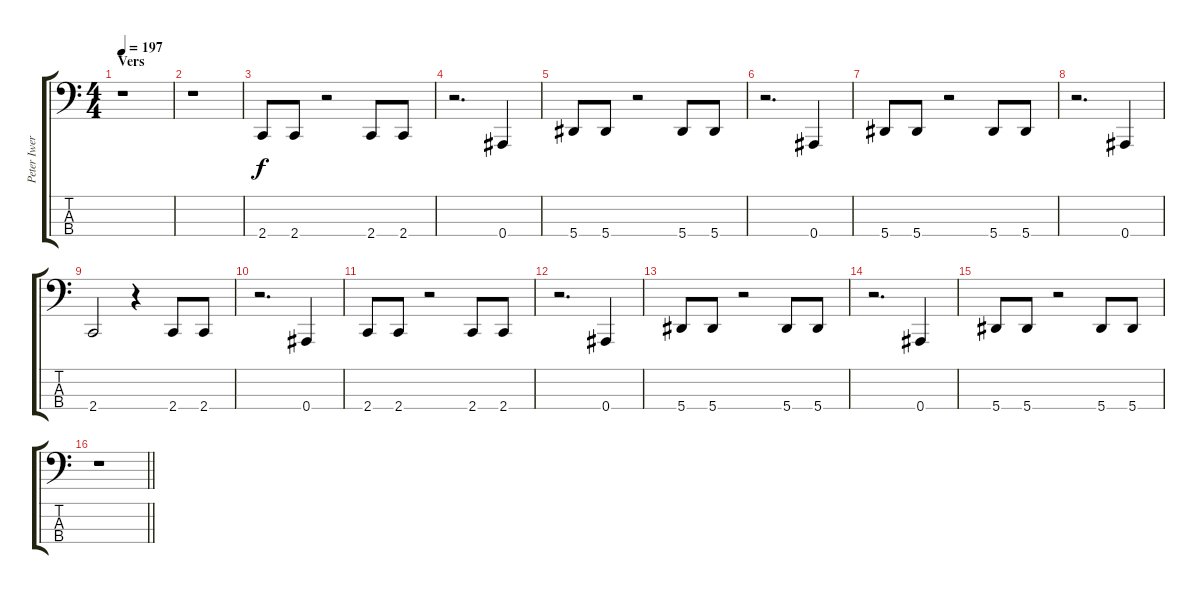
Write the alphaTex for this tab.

\track ("Peter Iwers" "Peter Iwer") {instrument electricbassfinger}
\staff {score tabs}
\tuning (Eb2 Bb1 F1 Bb0) {hide}
\ts (4 4)
\section ("" "Vers")
\tempo 197
\clef f4
\ks c
r.1{dy f} |
r.1 |
2.4.8 2.4.8 r.2 2.4.8 2.4.8 |
r.2{d} 0.4.4 |
5.4.8 5.4.8 r.2 5.4.8 5.4.8 |
r.2{d} 0.4.4 |
5.4.8 5.4.8 r.2 5.4.8 5.4.8 |
r.2{d} 0.4.4 |
2.4.2 r.4 2.4.8 2.4.8 |
r.2{d} 0.4.4 |
2.4.8 2.4.8 r.2 2.4.8 2.4.8 |
r.2{d} 0.4.4 |
5.4.8 5.4.8 r.2 5.4.8 5.4.8 |
r.2{d} 0.4.4 |
5.4.8 5.4.8 r.2 5.4.8 5.4.8 |
\barLineRight lightlight
r.1
